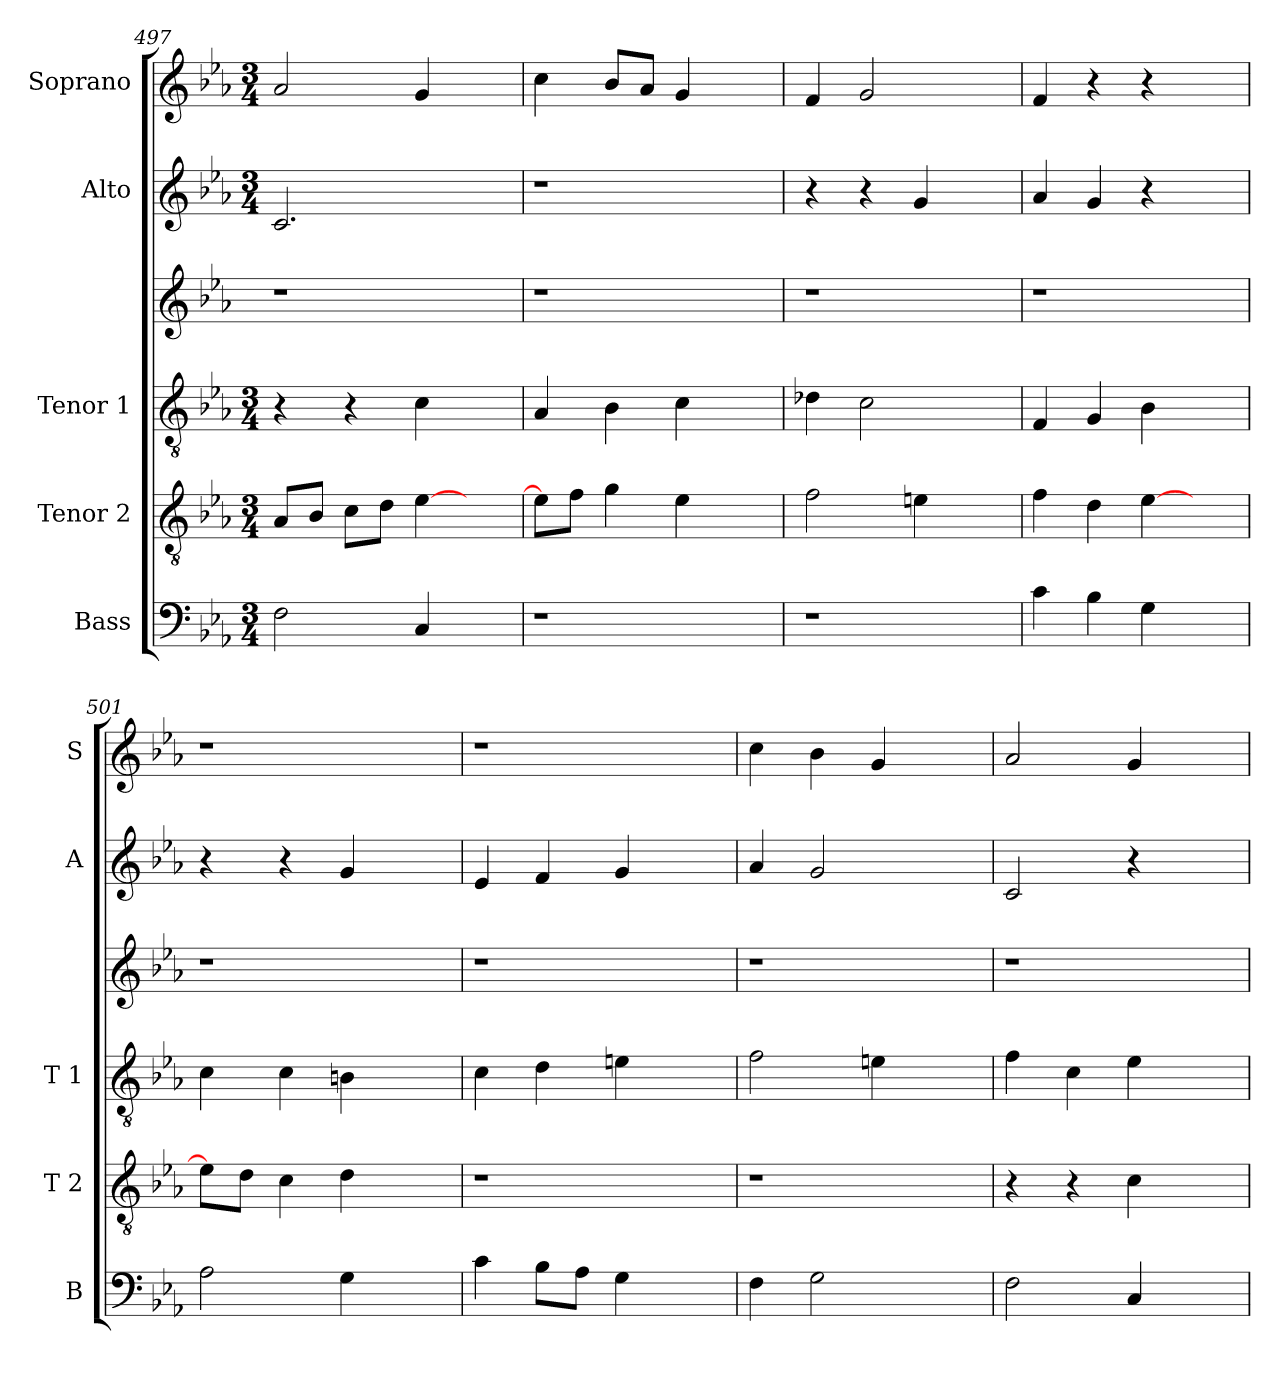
**kern	**kern	**kern	**kern	**kern	**kern
*part6	*part5	*part4	*part3	*part2	*part1
*staff6	*staff5	*staff4	*staff3	*staff2	*staff1
*I"Bass	*I"Tenor 2	*I"Tenor 1	*	*I"Alto	*I"Soprano
*I'B	*I'T 2	*I'T 1	*	*I'A	*I'S
*clefF4	*clefGv2	*clefGv2	*clefG2	*clefG2	*clefG2
*k[b-e-a-]	*k[b-e-a-]	*k[b-e-a-]	*k[b-e-a-]	*k[b-e-a-]	*k[b-e-a-]
*E-:	*E-:	*E-:	*E-:	*E-:	*E-:
*M3/4	*M3/4	*M3/4	*	*M3/4	*M3/4
=497	=497	=497	=497	=497	=497
2F\	8A-/L	4r	1r	2.c/	2a-/
.	8B-/J	.	.	.	.
.	8c\L	4r	.	.	.
.	8d\J	.	.	.	.
4C/	[>4e-\	4c\	.	.	4g/
4ryy	4ryy	4ryy	.	4ryy	4ryy
=498	=498	=498	=498	=498	=498
!LO:N:vis=1	!	!	!	!LO:N:vis=1	!
2.r	8e-\L]	4A-/	1r	2.r	4cc\
.	8f\J	.	.	.	.
.	4g\	4B-\	.	.	8b-/L
.	.	.	.	.	8a-/J
.	4e-\	4c\	.	.	4g/
4ryy	4ryy	4ryy	.	4ryy	4ryy
=499	=499	=499	=499	=499	=499
!LO:N:vis=1	!	!	!	!	!
2.r	2f\	4d-X\	1r	4r	4f/
.	.	2c\	.	4r	2g/
.	4en\	.	.	4g/	.
4ryy	4ryy	4ryy	.	4ryy	4ryy
=500	=500	=500	=500	=500	=500
4c\	4f\	4F/	1r	4a-/	4f/
4B-\	4d\	4G/	.	4g/	4r
4G\	[>4e-\	4B-\	.	4r	4r
4ryy	4ryy	4ryy	.	4ryy	4ryy
=501	=501	=501	=501	=501	=501
!	!	!	!	!	!LO:N:vis=1
2A-\	8e-\L]	4c\	1r	4r	2.r
.	8d\J	.	.	.	.
.	4c\	4c\	.	4r	.
4G\	4d\	4Bn\	.	4g/	.
4ryy	4ryy	4ryy	.	4ryy	4ryy
!!LO:LB:g=z
=502	=502	=502	=502	=502	=502
!	!LO:N:vis=1	!	!	!	!LO:N:vis=1
4c\	2.r	4c\	1r	4e-/	2.r
8B-\L	.	4d\	.	4f/	.
8A-\J	.	.	.	.	.
4G\	.	4en\	.	4g/	.
4ryy	4ryy	4ryy	.	4ryy	4ryy
=503	=503	=503	=503	=503	=503
!	!LO:N:vis=1	!	!	!	!
4F\	2.r	2f\	1r	4a-/	4cc\
2G\	.	.	.	2g/	4b-\
.	.	4en\	.	.	4g/
4ryy	4ryy	4ryy	.	4ryy	4ryy
=504	=504	=504	=504	=504	=504
2F\	4r	4f\	1r	2c/	2a-/
.	4r	4c\	.	.	.
4C/	4c\	4e-\	.	4r	4g/
4ryy	4ryy	4ryy	.	4ryy	4ryy
=	=	=	=	=	=
*-	*-	*-	*-	*-	*-
